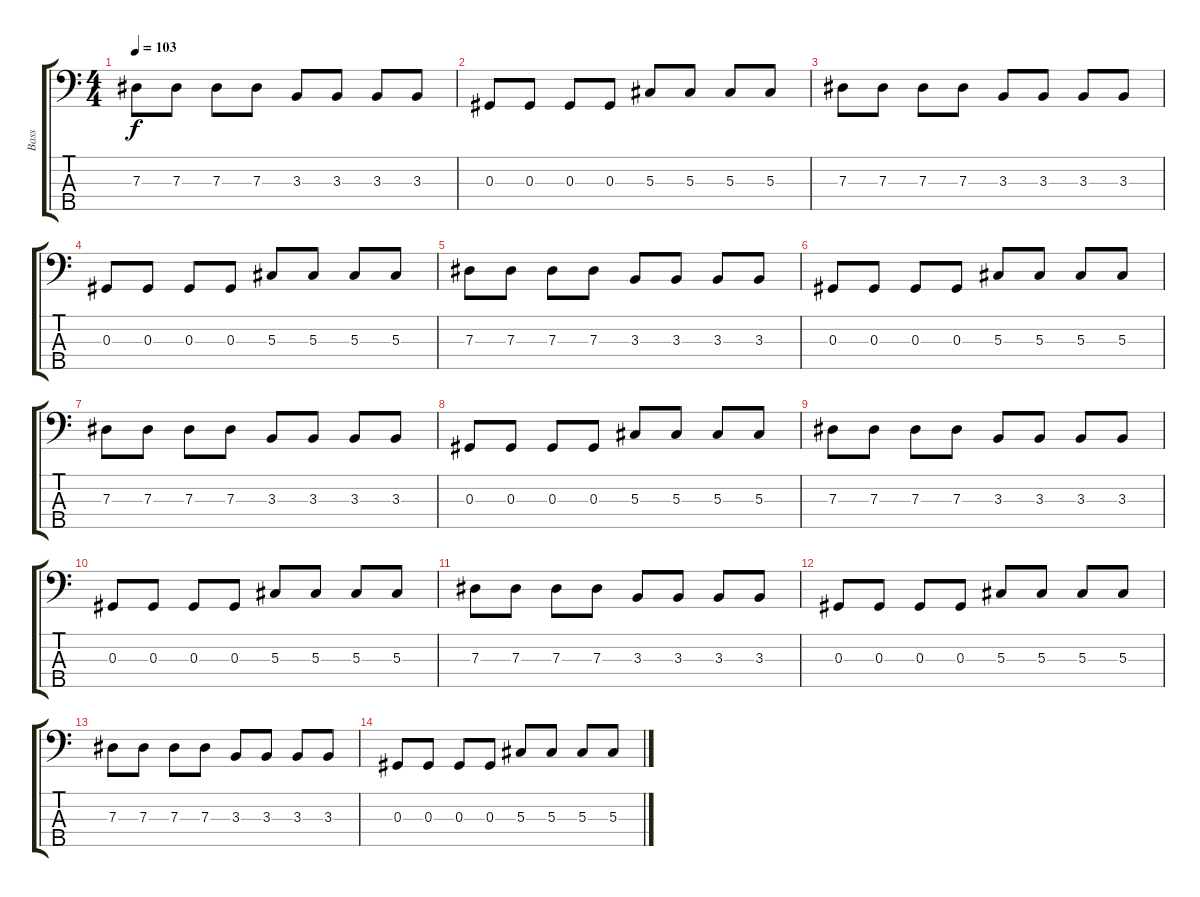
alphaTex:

\track ("Bass" "Bass") {instrument electricbasspick}
\staff {score tabs}
\tuning (Gb2 Db2 Ab1 Eb1 Bb0) {hide}
\ts (4 4)
\tempo 103
\clef f4
\ks c
7.3.8{dy f} 7.3.8 7.3.8 7.3.8 3.3.8 3.3.8 3.3.8 3.3.8 |
0.3.8 0.3.8 0.3.8 0.3.8 5.3.8 5.3.8 5.3.8 5.3.8 |
7.3.8 7.3.8 7.3.8 7.3.8 3.3.8 3.3.8 3.3.8 3.3.8 |
0.3.8 0.3.8 0.3.8 0.3.8 5.3.8 5.3.8 5.3.8 5.3.8 |
7.3.8 7.3.8 7.3.8 7.3.8 3.3.8 3.3.8 3.3.8 3.3.8 |
0.3.8 0.3.8 0.3.8 0.3.8 5.3.8 5.3.8 5.3.8 5.3.8 |
7.3.8 7.3.8 7.3.8 7.3.8 3.3.8 3.3.8 3.3.8 3.3.8 |
0.3.8 0.3.8 0.3.8 0.3.8 5.3.8 5.3.8 5.3.8 5.3.8 |
7.3.8 7.3.8 7.3.8 7.3.8 3.3.8 3.3.8 3.3.8 3.3.8 |
0.3.8 0.3.8 0.3.8 0.3.8 5.3.8 5.3.8 5.3.8 5.3.8 |
7.3.8 7.3.8 7.3.8 7.3.8 3.3.8 3.3.8 3.3.8 3.3.8 |
0.3.8 0.3.8 0.3.8 0.3.8 5.3.8 5.3.8 5.3.8 5.3.8 |
7.3.8{volume 1} 7.3.8 7.3.8 7.3.8 3.3.8 3.3.8 3.3.8 3.3.8 |
0.3.8 0.3.8 0.3.8 0.3.8 5.3.8 5.3.8 5.3.8 5.3.8
